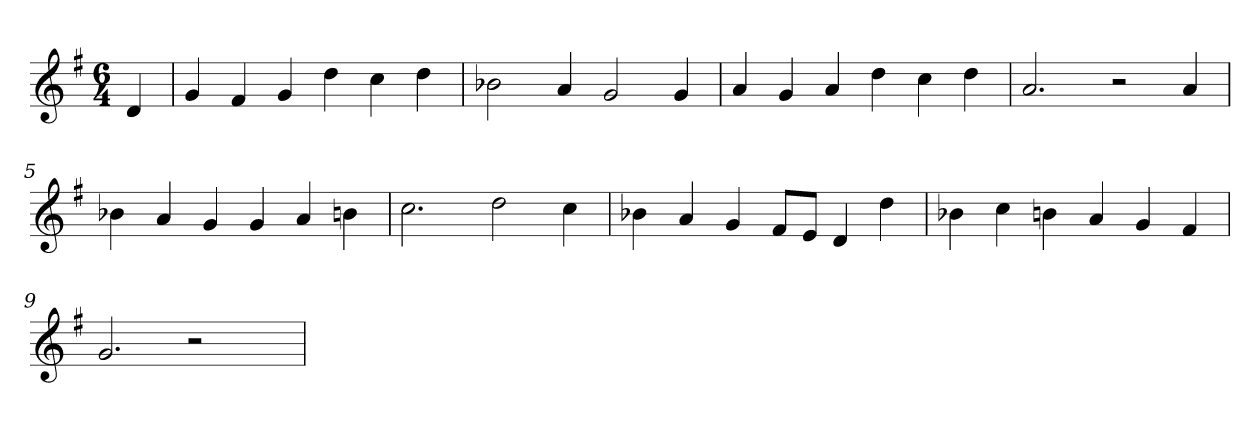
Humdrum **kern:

**kern
*part1
*staff1
*clefG2
*k[f#]
*G:
*M6/4
=
4d
=1
4g
4f#
4g
4dd
4cc
4dd
=2
2b-X
4a
2g
4g
=3
4a
4g
4a
4dd
4cc
4dd
=4
2.a
2r
4a
=5
4b-X
4a
4g
4g
4a
4b
=6
2.cc
2dd
4cc
=7
4b-X
4a
4g
8f#/L
8e/J
4d
4dd
=8
4b-X
4cc
4b
4a
4g
4f#
=9
2.g
2r
4ryy
=
*-
